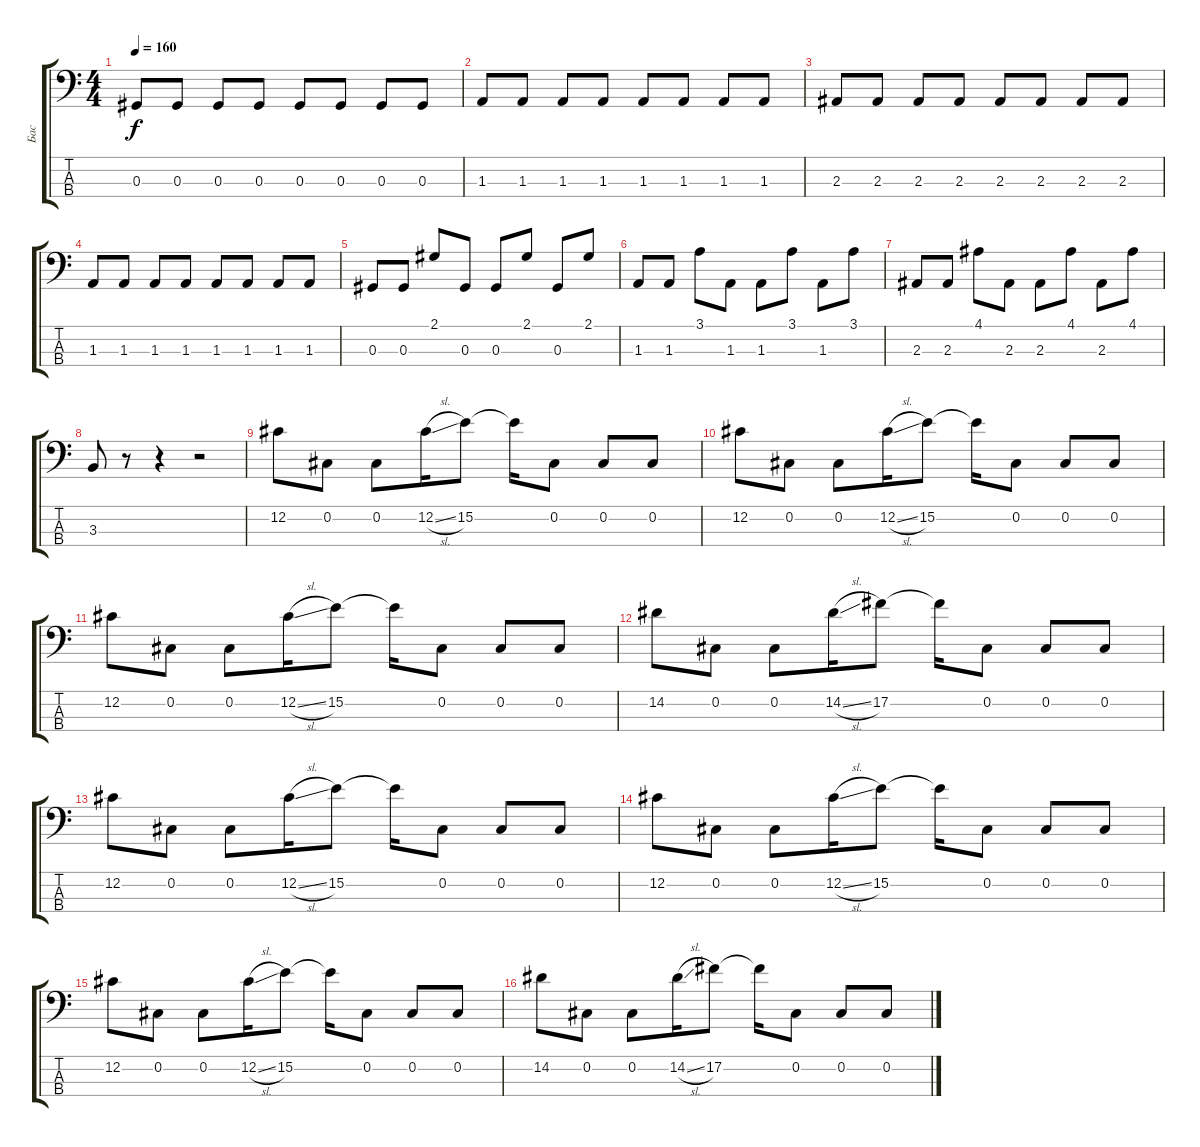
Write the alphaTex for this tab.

\track ("Бас" "Бас") {instrument electricbasspick}
\staff {score tabs}
\tuning (Gb2 Db2 Ab1 Eb1) {hide}
\ts (4 4)
\tempo 160
\clef f4
\ks c
0.3.8{dy f} 0.3.8 0.3.8 0.3.8 0.3.8 0.3.8 0.3.8 0.3.8 |
1.3.8 1.3.8 1.3.8 1.3.8 1.3.8 1.3.8 1.3.8 1.3.8 |
2.3.8 2.3.8 2.3.8 2.3.8 2.3.8 2.3.8 2.3.8 2.3.8 |
1.3.8 1.3.8 1.3.8 1.3.8 1.3.8 1.3.8 1.3.8 1.3.8 |
0.3.8 0.3.8 2.1.8 0.3.8 0.3.8 2.1.8 0.3.8 2.1.8 |
1.3.8 1.3.8 3.1.8 1.3.8 1.3.8 3.1.8 1.3.8 3.1.8 |
2.3.8 2.3.8 4.1.8 2.3.8 2.3.8 4.1.8 2.3.8 4.1.8 |
3.3.8 r.8 r.4 r.2 |
12.2.8 0.2.8 0.2.8 12.2{sl}.16 15.2.8 15.2{t}.16 0.2.8 0.2.8 0.2.8 |
12.2.8 0.2.8 0.2.8 12.2{sl}.16 15.2.8 15.2{t}.16 0.2.8 0.2.8 0.2.8 |
12.2.8 0.2.8 0.2.8 12.2{sl}.16 15.2.8 15.2{t}.16 0.2.8 0.2.8 0.2.8 |
14.2.8 0.2.8 0.2.8 14.2{sl}.16 17.2.8 17.2{t}.16 0.2.8 0.2.8 0.2.8 |
12.2.8 0.2.8 0.2.8 12.2{sl}.16 15.2.8 15.2{t}.16 0.2.8 0.2.8 0.2.8 |
12.2.8 0.2.8 0.2.8 12.2{sl}.16 15.2.8 15.2{t}.16 0.2.8 0.2.8 0.2.8 |
12.2.8 0.2.8 0.2.8 12.2{sl}.16 15.2.8 15.2{t}.16 0.2.8 0.2.8 0.2.8 |
14.2.8 0.2.8 0.2.8 14.2{sl}.16 17.2.8 17.2{t}.16 0.2.8 0.2.8 0.2.8
